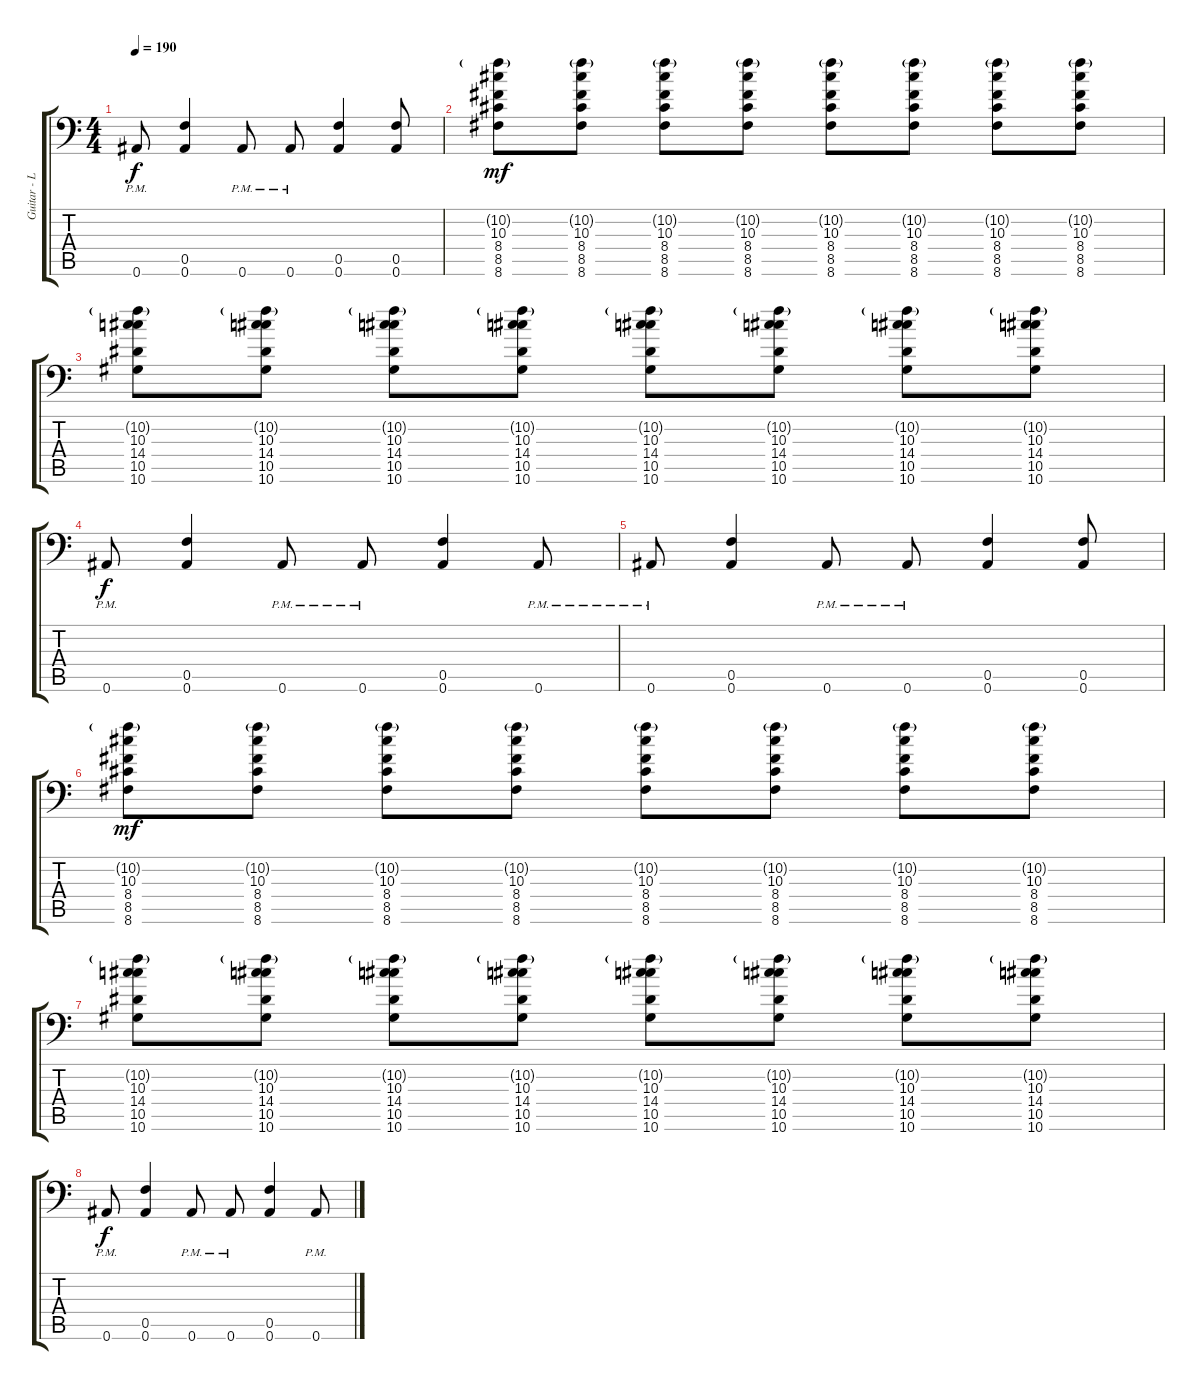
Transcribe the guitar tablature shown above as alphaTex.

\track ("Guitar - Left" "Guitar - L") {mute instrument distortionguitar}
\staff {score tabs}
\tuning (C4 G3 Eb3 Bb2 F2 Bb1) {hide}
\ts (4 4)
\tempo 190
\clef f4
\ks c
0.6{pm}.8{dy f} (0.5 0.6).4 0.6{pm}.8 0.6{pm}.8 (0.5 0.6).4 (0.5 0.6).8 |
(10.2{g} 10.3 8.4 8.5 8.6).8{dy mf} (10.2{g} 10.3 8.4 8.5 8.6).8 (10.2{g} 10.3 8.4 8.5 8.6).8 (10.2{g} 10.3 8.4 8.5 8.6).8 (10.2{g} 10.3 8.4 8.5 8.6).8 (10.2{g} 10.3 8.4 8.5 8.6).8 (10.2{g} 10.3 8.4 8.5 8.6).8 (10.2{g} 10.3 8.4 8.5 8.6).8 |
(10.2{g} 10.3 14.4 10.5 10.6).8 (10.2{g} 10.3 14.4 10.5 10.6).8 (10.2{g} 10.3 14.4 10.5 10.6).8 (10.2{g} 10.3 14.4 10.5 10.6).8 (10.2{g} 10.3 14.4 10.5 10.6).8 (10.2{g} 10.3 14.4 10.5 10.6).8 (10.2{g} 10.3 14.4 10.5 10.6).8 (10.2{g} 10.3 14.4 10.5 10.6).8 |
0.6{pm}.8{dy f} (0.5 0.6).4 0.6{pm}.8 0.6{pm}.8 (0.5 0.6).4 0.6{pm}.8 |
0.6{pm}.8 (0.5 0.6).4 0.6{pm}.8 0.6{pm}.8 (0.5 0.6).4 (0.5 0.6).8 |
(10.2{g} 10.3 8.4 8.5 8.6).8{dy mf} (10.2{g} 10.3 8.4 8.5 8.6).8 (10.2{g} 10.3 8.4 8.5 8.6).8 (10.2{g} 10.3 8.4 8.5 8.6).8 (10.2{g} 10.3 8.4 8.5 8.6).8 (10.2{g} 10.3 8.4 8.5 8.6).8 (10.2{g} 10.3 8.4 8.5 8.6).8 (10.2{g} 10.3 8.4 8.5 8.6).8 |
(10.2{g} 10.3 14.4 10.5 10.6).8 (10.2{g} 10.3 14.4 10.5 10.6).8 (10.2{g} 10.3 14.4 10.5 10.6).8 (10.2{g} 10.3 14.4 10.5 10.6).8 (10.2{g} 10.3 14.4 10.5 10.6).8 (10.2{g} 10.3 14.4 10.5 10.6).8 (10.2{g} 10.3 14.4 10.5 10.6).8 (10.2{g} 10.3 14.4 10.5 10.6).8 |
0.6{pm}.8{dy f} (0.5 0.6).4 0.6{pm}.8 0.6{pm}.8 (0.5 0.6).4 0.6{pm}.8
